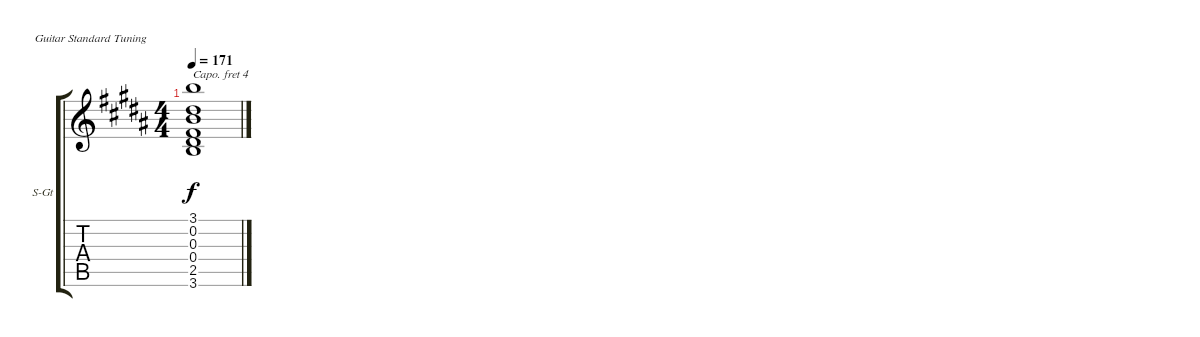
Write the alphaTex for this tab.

\bracketExtendMode groupsimilarinstruments
\firstSystemTrackNameOrientation horizontal
\otherSystemsTrackNameOrientation horizontal
\track ("Piste 1" "S-Gt") {instrument acousticguitarsteel}
\staff {score tabs}
\capo 4
\tuning (E4 B3 G3 D3 A2 E2)
\ts (4 4)
\tempo 171
\clef g2
\ks b
(3.1 0.2 0.3 0.4 2.5 3.6).1{dy f}
